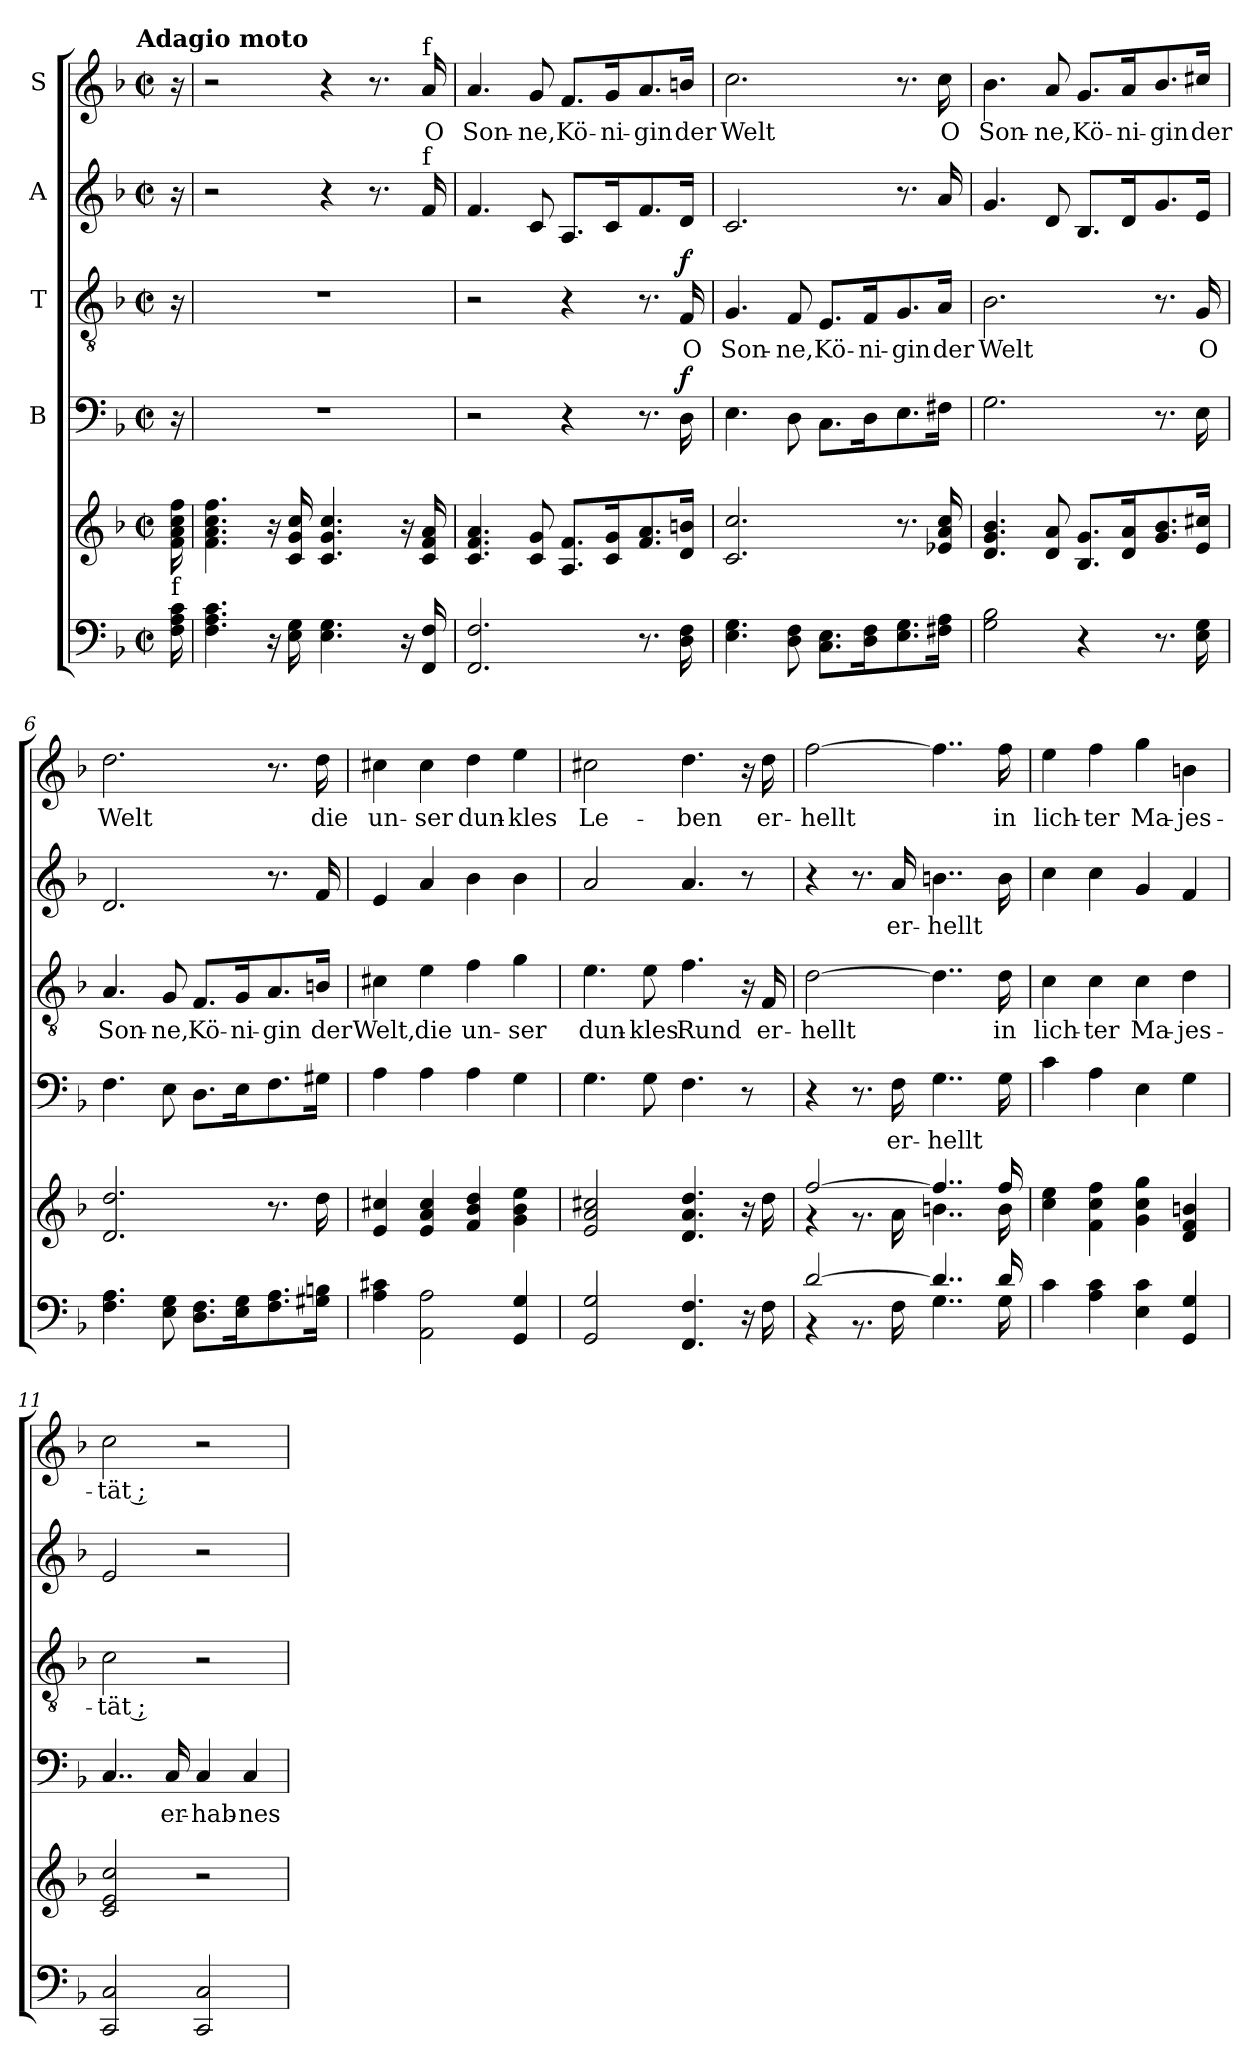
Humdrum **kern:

**kern	**kern	**kern	**text	**dynam	**kern	**text	**dynam	**kern	**text	**kern	**text
*part5	*part5	*part4	*part4	*part4	*part3	*part3	*part3	*part2	*part2	*part1	*part1
*staff6	*staff5	*staff4	*staff4	*staff4	*staff3	*staff3	*staff3	*staff2	*staff2	*staff1	*staff1
*	*	*I"B	*	*	*I"T	*	*	*I"A	*	*I"S	*
*clefF4	*clefG2	*clefF4	*	*	*clefGv2	*	*	*clefG2	*	*clefG2	*
*k[b-]	*k[b-]	*k[b-]	*	*	*k[b-]	*	*	*k[b-]	*	*k[b-]	*
*F:	*F:	*F:	*	*	*F:	*	*	*F:	*	*F:	*
!!LO:TX:omd:t=Adagio moto
*M2/2	*M2/2	*M2/2	*	*	*M2/2	*	*	*M2/2	*	*M2/2	*
*met(c|)	*met(c|)	*met(c|)	*	*	*met(c|)	*	*	*met(c|)	*	*met(c|)	*
*MM78	*MM78	*MM78	*	*	*MM78	*	*	*MM78	*	*MM78	*
=1	=1	=1	=1	=1	=1	=1	=1	=1	=1	=1	=1
!LO:TX:a:t=f	!	!	!	!	!	!	!	!	!	!	!
16F\ 16A\ 16c\	16f\ 16a\ 16cc\ 16ff\	16r	.	.	16r	.	.	16r	.	16r	.
=2	=2	=2	=2	=2	=2	=2	=2	=2	=2	=2	=2
4.F\ 4.A\ 4.c\	4.f\ 4.a\ 4.cc\ 4.ff\	1r	.	.	1r	.	.	2r	.	2r	.
16r	16r	.	.	.	.	.	.	.	.	.	.
16E\ 16G\	16c/ 16g/ 16cc/	.	.	.	.	.	.	.	.	.	.
4.E\ 4.G\	4.c/ 4.g/ 4.cc/	.	.	.	.	.	.	4r	.	4r	.
.	.	.	.	.	.	.	.	8.r	.	8.r	.
16r	16r	.	.	.	.	.	.	.	.	.	.
!	!	!	!	!	!	!	!	!	!	!LO:TX:a:t=f	!
!	!	!	!	!	!	!	!	!LO:TX:a:t=f	!	!	!
16FF/ 16F/	16c/ 16f/ 16a/	.	.	.	.	.	.	16f/	.	16a/	O
=3	=3	=3	=3	=3	=3	=3	=3	=3	=3	=3	=3
2.FF/ 2.F/	4.c/ 4.f/ 4.a/	2r	.	.	2r	.	.	4.f/	.	4.a/	Son-
.	8c/ 8g/	.	.	.	.	.	.	8c/	.	8g/	-ne,
.	8.A/ 8.f/L	4r	.	.	4r	.	.	8.A/L	.	8.f/L	Kö-
.	16c/ 16g/k	.	.	.	.	.	.	16c/k	.	16g/k	-ni-
8.r	8.f/ 8.a/	8.r	.	.	8.r	.	.	8.f/	.	8.a/	-gin
!	!	!	!	!LO:DY:a	!	!	!LO:DY:a	!	!	!	!
16D\ 16F\	16d/ 16bn/Jk	16D\	.	f	16F/	O	f	16d/Jk	.	16bn/Jk	der
=4	=4	=4	=4	=4	=4	=4	=4	=4	=4	=4	=4
4.E\ 4.G\	2.c/ 2.cc/	4.E\	.	.	4.G/	Son-	.	2.c/	.	2.cc\	Welt
8D\ 8F\	.	8D\	.	.	8F/	-ne,	.	.	.	.	.
8.C\ 8.E\L	.	8.C\L	.	.	8.E/L	Kö-	.	.	.	.	.
16D\ 16F\k	.	16D\k	.	.	16F/k	-ni-	.	.	.	.	.
8.E\ 8.G\	8.r	8.E\	.	.	8.G/	-gin	.	8.r	.	8.r	.
16F#X\ 16A\Jk	16e-X/ 16a/ 16cc/	16F#X\Jk	.	.	16A/Jk	der	.	16a/	.	16cc\	O
!!LO:LB:g=z
=5	=5	=5	=5	=5	=5	=5	=5	=5	=5	=5	=5
2G\ 2B-\	4.d/ 4.g/ 4.b-/	2.G\	.	.	2.B-\	Welt	.	4.g/	.	4.b-\	Son-
.	8d/ 8a/	.	.	.	.	.	.	8d/	.	8a/	-ne,
4r	8.B-/ 8.g/L	.	.	.	.	.	.	8.B-/L	.	8.g/L	Kö-
.	16d/ 16a/k	.	.	.	.	.	.	16d/k	.	16a/k	-ni-
8.r	8.g/ 8.b-/	8.r	.	.	8.r	.	.	8.g/	.	8.b-/	-gin
16E\ 16G\	16e/ 16cc#X/Jk	16E\	.	.	16G/	O	.	16e/Jk	.	16cc#X/Jk	der
=6	=6	=6	=6	=6	=6	=6	=6	=6	=6	=6	=6
4.F\ 4.A\	2.d/ 2.dd/	4.F\	.	.	4.A/	Son-	.	2.d/	.	2.dd\	Welt
8E\ 8G\	.	8E\	.	.	8G/	-ne,	.	.	.	.	.
8.D\ 8.F\L	.	8.D\L	.	.	8.F/L	Kö-	.	.	.	.	.
16E\ 16G\k	.	16E\k	.	.	16G/k	-ni-	.	.	.	.	.
8.F\ 8.A\	8.r	8.F\	.	.	8.A/	-gin	.	8.r	.	8.r	.
16G#X\ 16Bn\Jk	16dd\	16G#X\Jk	.	.	16Bn/Jk	der	.	16f/	.	16dd\	die
=7	=7	=7	=7	=7	=7	=7	=7	=7	=7	=7	=7
4A\ 4c#X\	4e/ 4cc#X/	4A\	.	.	4c#X\	Welt,	.	4e/	.	4cc#X\	un-
2AA\ 2A\	4e/ 4a/ 4cc#/	4A\	.	.	4e\	die	.	4a/	.	4cc#\	-ser
.	4f/ 4b-/ 4dd/	4A\	.	.	4f\	un-	.	4b-\	.	4dd\	dun-
4GG/ 4G/	4g\ 4b-\ 4ee\	4G\	.	.	4g\	-ser	.	4b-\	.	4ee\	-kles
!!LO:PB:g=z
=8	=8	=8	=8	=8	=8	=8	=8	=8	=8	=8	=8
2GG/ 2G/	2e/ 2a/ 2cc#X/	4.G\	.	.	4.e\	dun-	.	2a/	.	2cc#X\	Le-
.	.	8G\	.	.	8e\	-kles	.	.	.	.	.
4.FF/ 4.F/	4.d/ 4.a/ 4.dd/	4.F\	.	.	4.f\	Rund	.	4.a/	.	4.dd\	-ben
16r	16r	8r	.	.	16r	.	.	8r	.	16r	.
16F\	16dd\	.	.	.	16F/	er-	.	.	.	16dd\	er-
=9	=9	=9	=9	=9	=9	=9	=9	=9	=9	=9	=9
*^	*^	*	*	*	*	*	*	*	*	*	*
[2d/	4r	[2ff/	4rg	4r	.	.	[2d\	-hellt	.	4r	.	[2ff\	-hellt
.	8.r	.	8.r	8.r	.	.	.	.	.	8.r	.	.	.
.	16F\	.	16a\	16F\	er-	.	.	.	.	16a/	er-	.	.
4..d/]	4..G\	4..ff/]	4..bn\	4..G\	-hellt	.	4..d\]	.	.	4..bn\	-hellt	4..ff\]	.
16d/	16G\	16ff/	16b\	16G\	.	.	16d\	in	.	16b\	.	16ff\	in
*v	*v	*	*	*	*	*	*	*	*	*	*	*	*
*	*v	*v	*	*	*	*	*	*	*	*	*	*
=10	=10	=10	=10	=10	=10	=10	=10	=10	=10	=10	=10
4c\	4cc\ 4ee\	4c\	.	.	4c\	lich-	.	4cc\	.	4ee\	lich-
4A\ 4c\	4f\ 4cc\ 4ff\	4A\	.	.	4c\	-ter	.	4cc\	.	4ff\	-ter
4E\ 4c\	4g\ 4cc\ 4gg\	4E\	.	.	4c\	Ma-	.	4g/	.	4gg\	Ma-
4GG/ 4G/	4d/ 4f/ 4bn/	4G\	.	.	4d\	-jes-	.	4f/	.	4bn\	-jes-
=11	=11	=11	=11	=11	=11	=11	=11	=11	=11	=11	=11
2CC/ 2C/	2c/ 2e/ 2cc/	4..C/	.	.	2c\	-tät ;	.	2e/	.	2cc\	-tät ;
.	.	16C/	er-	.	.	.	.	.	.	.	.
2CC/ 2C/	2r	4C/	-hab-	.	2r	.	.	2r	.	2r	.
.	.	4C/	-nes	.	.	.	.	.	.	.	.
=	=	=	=	=	=	=	=	=	=	=	=
*-	*-	*-	*-	*-	*-	*-	*-	*-	*-	*-	*-
